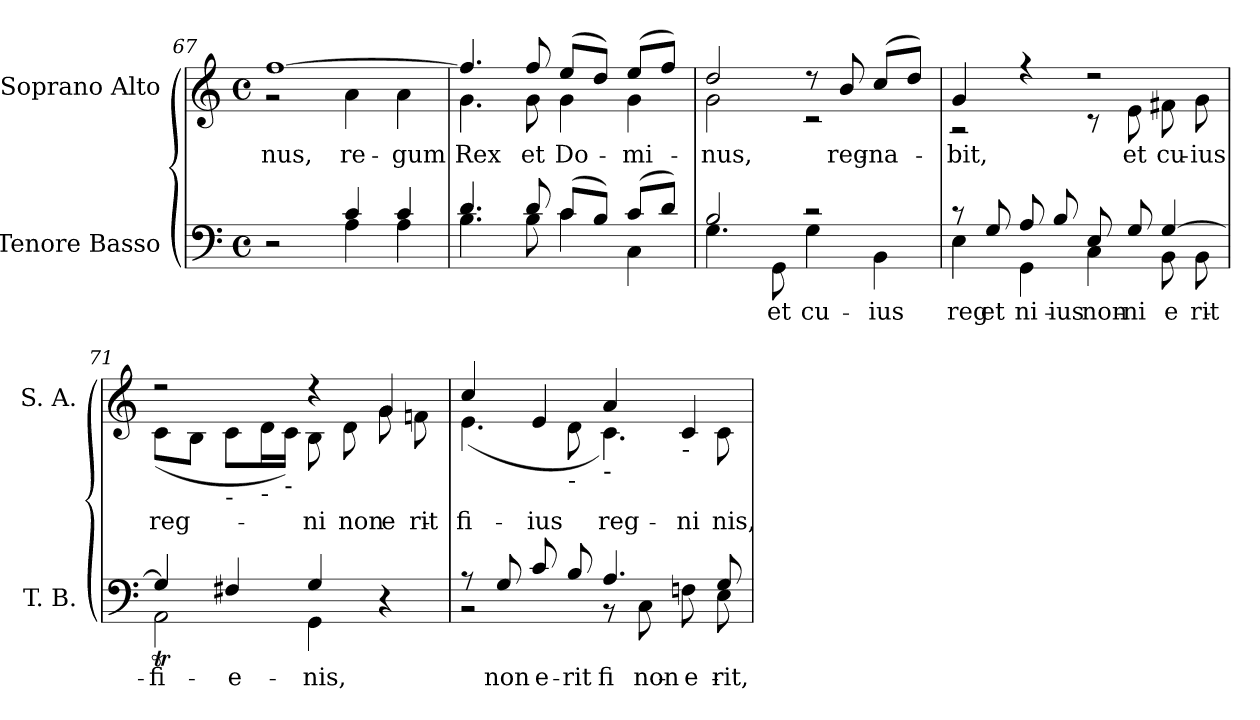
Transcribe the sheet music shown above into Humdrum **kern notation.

**kern	**text	**kern	**text
*part2	*part2	*part1	*part1
*staff2	*staff2	*staff1	*staff1
*I"Tenore Basso	*	*I"Soprano Alto	*
*I'T. B.	*	*I'S. A.	*
*clefF4	*	*clefG2	*
*k[]	*	*k[]	*
*C:	*	*C:	*
*M4/4	*	*M4/4	*
*met(c)	*	*met(c)	*
=67	=67	=67	=67
*^	*	*	*
!	!	!	!	!LO:LY:a:color=#000000
*	*	*	*^	*
2r	2ryy	.	[1ffi	2r	-nus,
!	!	!	!	!	!LO:LY:b:color=#000000
4ci/	4Ai\	.	.	4ai\	re-
!	!	!	!	!	!LO:LY:b:color=#000000
4ci/	4Ai\	.	.	4ai\	-gum
=68	=68	=68	=68	=68	=68
!	!	!	!	!	!LO:LY:b:color=#000000
4.di/	4.Bi\	.	4.ffi/]	4.gi\	Rex
!	!	!	!	!	!LO:LY:a:color=#000000
!	!	!	!	!	!LO:LY:b:color=#000000
8di/	8Bi\	.	8ffi/	8gi\	et
!	!	!	!	!	!LO:LY:a:color=#000000
!	!	!	!	!	!LO:LY:b:color=#000000
(8ci/L	4ci\	.	(8eei/L	4gi\	Do-
8Bi/J)	.	.	8ddi/J)	.	.
!	!	!	!	!	!LO:LY:a:color=#000000
!	!	!	!	!	!LO:LY:b:color=#000000
(8ci/L	4Ci\	.	(8eei/L	4gi\	-mi-
8di/J)	.	.	8ffi/J)	.	.
=69	=69	=69	=69	=69	=69
!	!	!	!	!	!LO:LY:a:color=#000000
!	!	!	!	!	!LO:LY:b:color=#000000
2Bi/	4.Gi\	.	2ddi/	2gi\	-nus,
!	!	!LO:LY:b:color=#000000	!	!	!
.	8GGi\	et	.	.	.
!	!	!LO:LY:b:color=#000000	!	!	!
2r	4Gi\	cu-	8r	2r	.
!	!	!	!	!	!LO:LY:a:color=#000000
.	.	.	8bi/	.	reg-
!	!	!LO:LY:b:color=#000000	!	!	!
!	!	!	!	!	!LO:LY:a:color=#000000
.	4BBi\	-ius	(8cci/L	.	-na-
.	.	.	8ddi/J)	.	.
=70	=70	=70	=70	=70	=70
!	!	!LO:LY:b:color=#000000	!	!	!
!	!	!	!	!	!LO:LY:a:color=#000000
8r	4Ei\	reg-	4gi/	2r	-bit,
!	!	!LO:LY:a:color=#000000	!	!	!
8Gi/	.	et	.	.	.
!	!	!LO:LY:a:color=#000000	!	!	!
!	!	!LO:LY:b:color=#000000	!	!	!
8Ai/	4GGi\	-ni	4r	.	.
!	!	!LO:LY:a:color=#000000	!	!	!
8Bi/	.	-ius	.	.	.
!	!	!LO:LY:a:color=#000000	!	!	!
!	!	!LO:LY:b:color=#000000	!	!	!
8Ei/	4Ci\	non	2r	8r	.
!	!	!LO:LY:a:color=#000000	!	!	!
!	!	!	!	!	!LO:LY:b:color=#000000
8Gi/	.	-ni	.	8ei\	et
!	!	!LO:LY:a:color=#000000	!	!	!
!	!	!LO:LY:b:color=#000000	!	!	!
!	!	!	!	!	!LO:LY:b:color=#000000
[4Gi/	8BBi\	e-	.	8f#Xi\	cu-
!	!	!LO:LY:b:color=#000000	!	!	!
!	!	!	!	!	!LO:LY:b:color=#000000
.	8BBi\	-rit	.	8gi\	-ius
=71	=71	=71	=71	=71	=71
!	!	!LO:LY:b:color=#000000	!	!	!
!	!	!	!	!	!LO:LY:b:color=#000000
4Gi/]	2AATi\	fi-	2r	(8ci\L	reg-
.	.	.	.	8Bi\J	.
!	!	!	!	!LO:TX:b:t=-	!
!	!	!LO:LY:a:color=#000000	!	!	!
4F#Xi/	.	e-	.	8ci\L	.
!	!	!	!	!LO:TX:b:t=-	!
.	.	.	.	16di\L	.
!	!	!	!	!LO:TX:b:t=-	!
.	.	.	.	16ci\JJ)	.
!	!	!LO:LY:a:color=#000000	!	!	!
!	!	!LO:LY:b:color=#000000	!	!	!
!	!	!	!	!	!LO:LY:b:color=#000000
4Gi/	4GGi\	-nis,	4r	8Bi\	-ni
!	!	!	!	!	!LO:LY:b:color=#000000
.	.	.	.	8di\	non
!	!	!	!	!	!LO:LY:a:color=#000000
!	!	!	!	!	!LO:LY:b:color=#000000
4r	4ryy	.	4gi/	8gi\	e-
!	!	!	!	!	!LO:LY:b:color=#000000
.	.	.	.	8fni\	-rit
!!LO:PB:g=z	!!
=72	=72	=72	=72	=72	=72
!	!	!	!	!	!LO:LY:a:color=#000000
!	!	!	!	!	!LO:LY:b:color=#000000
8r	2r	.	4cci/	(4.ei\	fi-
!	!	!LO:LY:a:color=#000000	!	!	!
8Gi/	.	non	.	.	.
!	!	!LO:LY:a:color=#000000	!	!	!
!	!	!	!	!	!LO:LY:a:color=#000000
8ci/	.	e-	4ei/	.	-ius
!	!	!	!	!LO:TX:b:t=-	!
!	!	!LO:LY:a:color=#000000	!	!	!
8Bi/	.	-rit	.	8di\	.
!	!	!LO:LY:a:color=#000000	!	!	!
!	!	!	!LO:TX:b:t=-	!	!
!	!	!	!	!	!LO:LY:a:color=#000000
4.Ai/	8r	fi-	4ai/	4.ci\)	reg-
!	!	!LO:LY:b:color=#000000	!	!	!
.	8Ci\	non	.	.	.
!	!	!LO:LY:b:color=#000000	!	!	!
!	!	!	!LO:TX:b:t=-	!	!
!	!	!	!	!	!LO:LY:a:color=#000000
.	8Fni\	e-	4ci/	.	-ni
!	!	!LO:LY:a:color=#000000	!	!	!
!	!	!LO:LY:b:color=#000000	!	!	!
!	!	!	!	!	!LO:LY:b:color=#000000
8Gi/	8Ei\	-rit,	.	8ci\	-nis,
*v	*v	*	*	*	*
*	*	*v	*v	*
=	=	=	=
*-	*-	*-	*-
